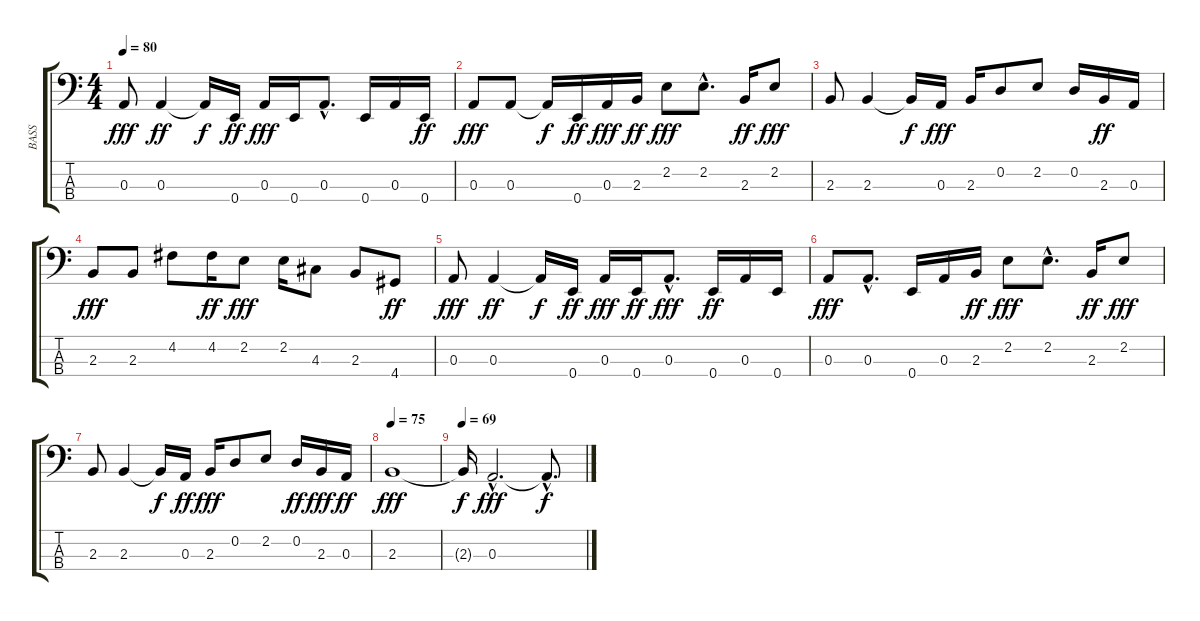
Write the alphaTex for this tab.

\track ("BASS" "BASS") {instrument electricbassfinger}
\staff {score tabs}
\tuning (G2 D2 A1 E1) {hide}
\ts (4 4)
\tempo 80
\clef f4
\ks c
0.3.8{dy fff} 0.3.4{dy ff} 0.3{t}.16{dy f} 0.4.16{dy ff} 0.3.16{dy fff} 0.4.16 0.3{hac}.8{d} 0.4.16 0.3.16 0.4.16{dy ff} |
0.3.8{dy fff} 0.3.8 0.3{t}.16{dy f} 0.4.16{dy ff} 0.3.16{dy fff} 2.3.16{dy ff} 2.2.8{dy fff} 2.2{hac}.8{d} 2.3.16{dy ff} 2.2.8{dy fff} |
2.3.8 2.3.4 2.3{t}.16{dy f} 0.3.16{dy fff} 2.3.16 0.2.8 2.2.8 0.2.16 2.3.16{dy ff} 0.3.16 |
2.3.8{dy fff} 2.3.8 4.2.8 4.2.16{dy ff} 2.2.8{dy fff} 2.2.16 4.3.8 2.3.8 4.4.8{dy ff} |
0.3.8{dy fff} 0.3.4{dy ff} 0.3{t}.16{dy f} 0.4.16{dy ff} 0.3.16{dy fff} 0.4.16{dy ff} 0.3{hac}.8{d dy fff} 0.4.16{dy ff} 0.3.16 0.4.16 |
0.3.8{dy fff} 0.3{hac}.8{d} 0.4.16 0.3.16 2.3.16{dy ff} 2.2.8{dy fff} 2.2{hac}.8{d} 2.3.16{dy ff} 2.2.8{dy fff} |
2.3.8 2.3.4 2.3{t}.16{dy f} 0.3.16{dy ff} 2.3.16{dy fff} 0.2.8 2.2.8 0.2.16{dy ff} 2.3.16{dy fff} 0.3.16{dy ff} |
\tempo 75
2.3.1{dy fff} |
\tempo 69
2.3{t}.16{dy f} 0.3{hac}.2{d dy fff} 0.3{hac t}.8{d dy f}
